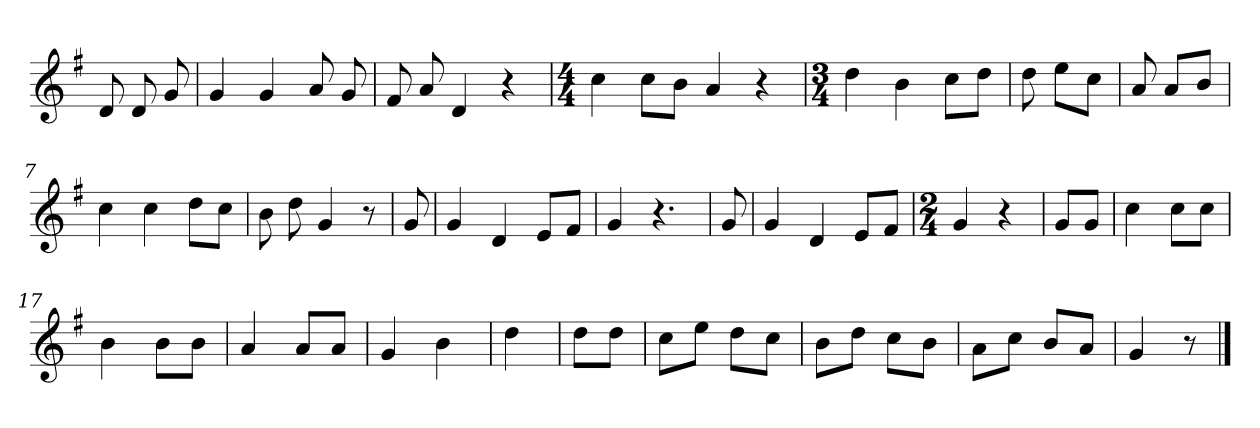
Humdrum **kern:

**kern
*part1
*staff1
*clefG2
*k[f#]
*G:
=
8d
8d
8g
=1
4g
4g
8a
8g
=2
8f#
8a
4d
4r
=3
*M4/4
4cc
8cc\L
8b\J
4a
4r
=4
*M3/4
4dd
4b
8cc\L
8dd\J
=5
8dd
8ee\L
8cc\J
=6
8a
8a/L
8b/J
=7
4cc
4cc
8dd\L
8cc\J
=8
8b
8dd
4g
8r
=9
8g
=10
4g
4d
8e/L
8f#/J
=11
4g
4.r
=12
8g
=13
4g
4d
8e/L
8f#/J
=14
*M2/4
4g
4r
=15
8g/L
8g/J
=16
4cc
8cc\L
8cc\J
=17
4b
8b\L
8b\J
=18
4a
8a/L
8a/J
=19
4g
4b
=20
4dd
=21
8dd\L
8dd\J
=22
8cc\L
8ee\J
8dd\L
8cc\J
=23
8b\L
8dd\J
8cc\L
8b\J
=24
8a\L
8cc\J
8b/L
8a/J
=25
4g
8r
==
*-
